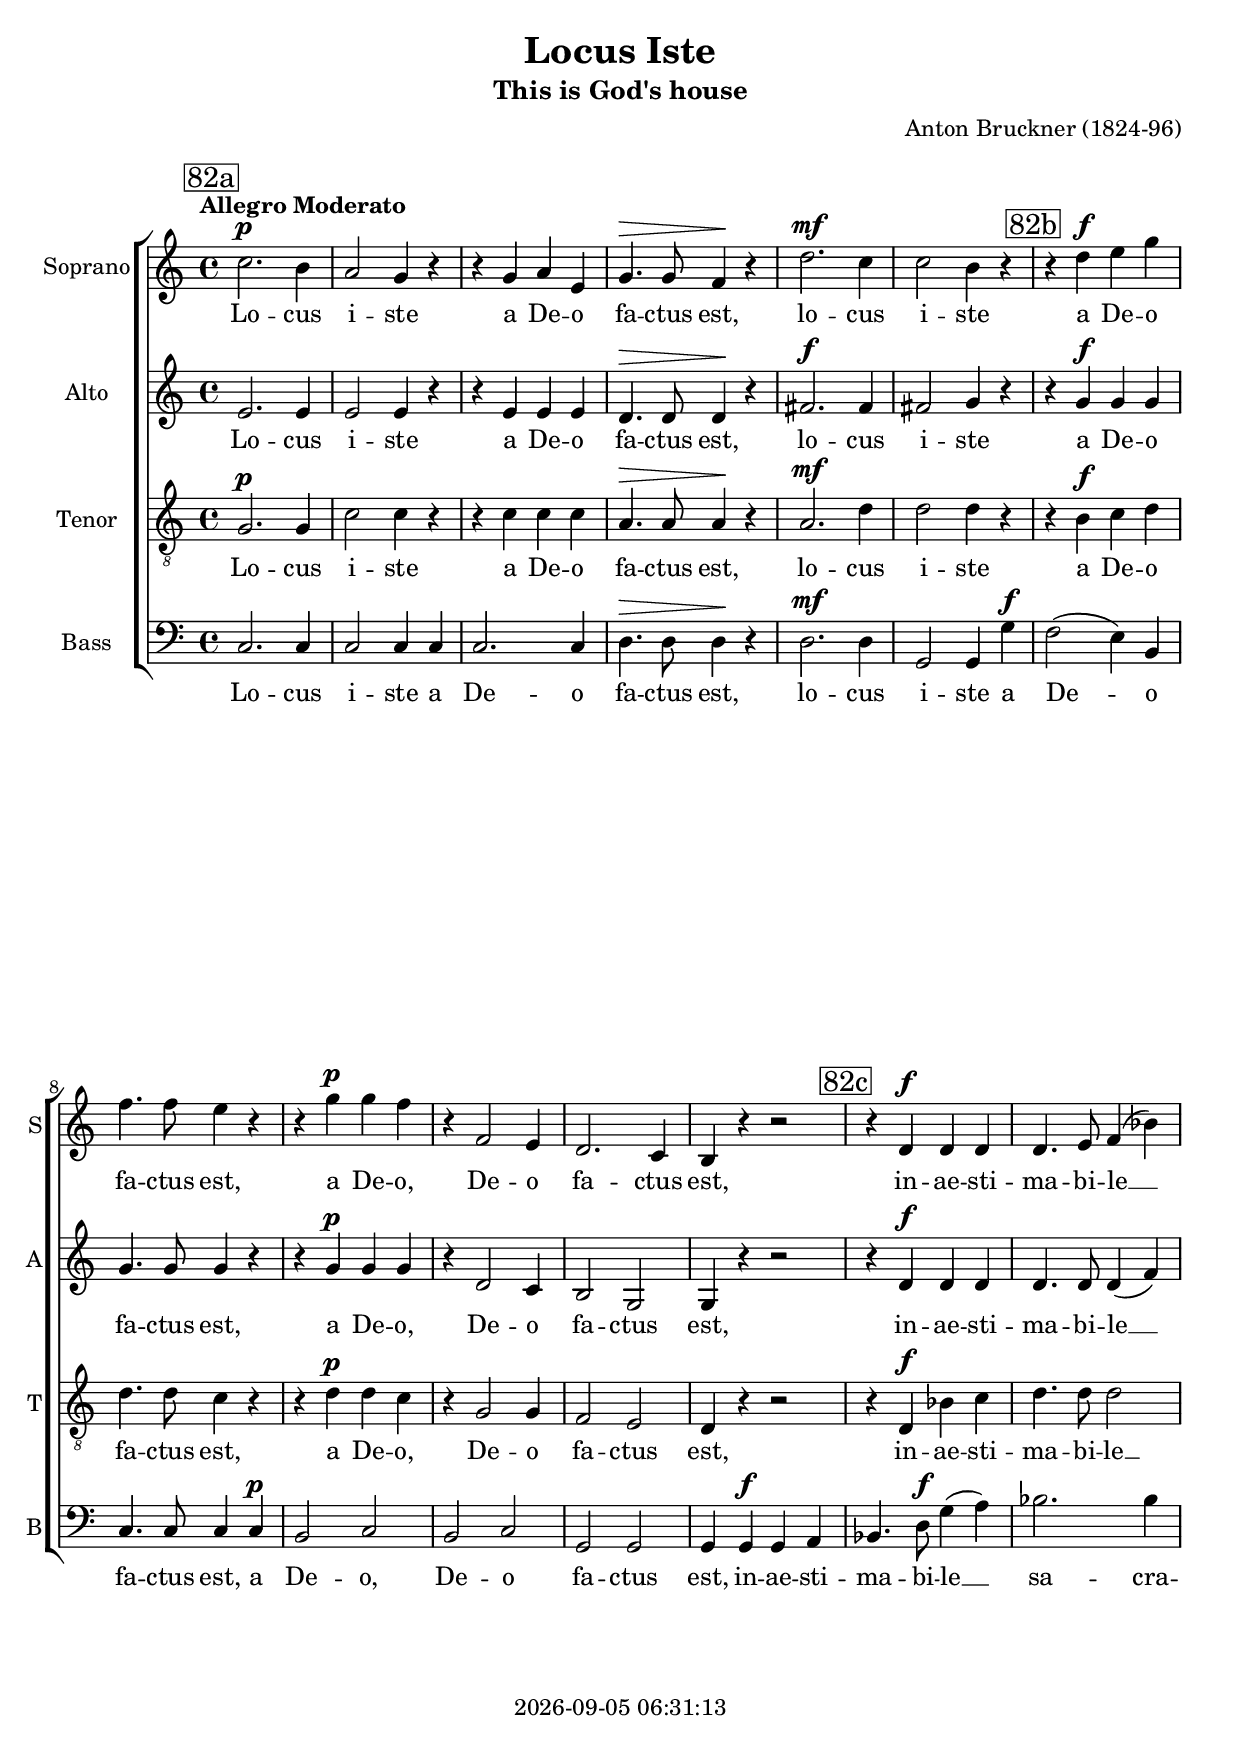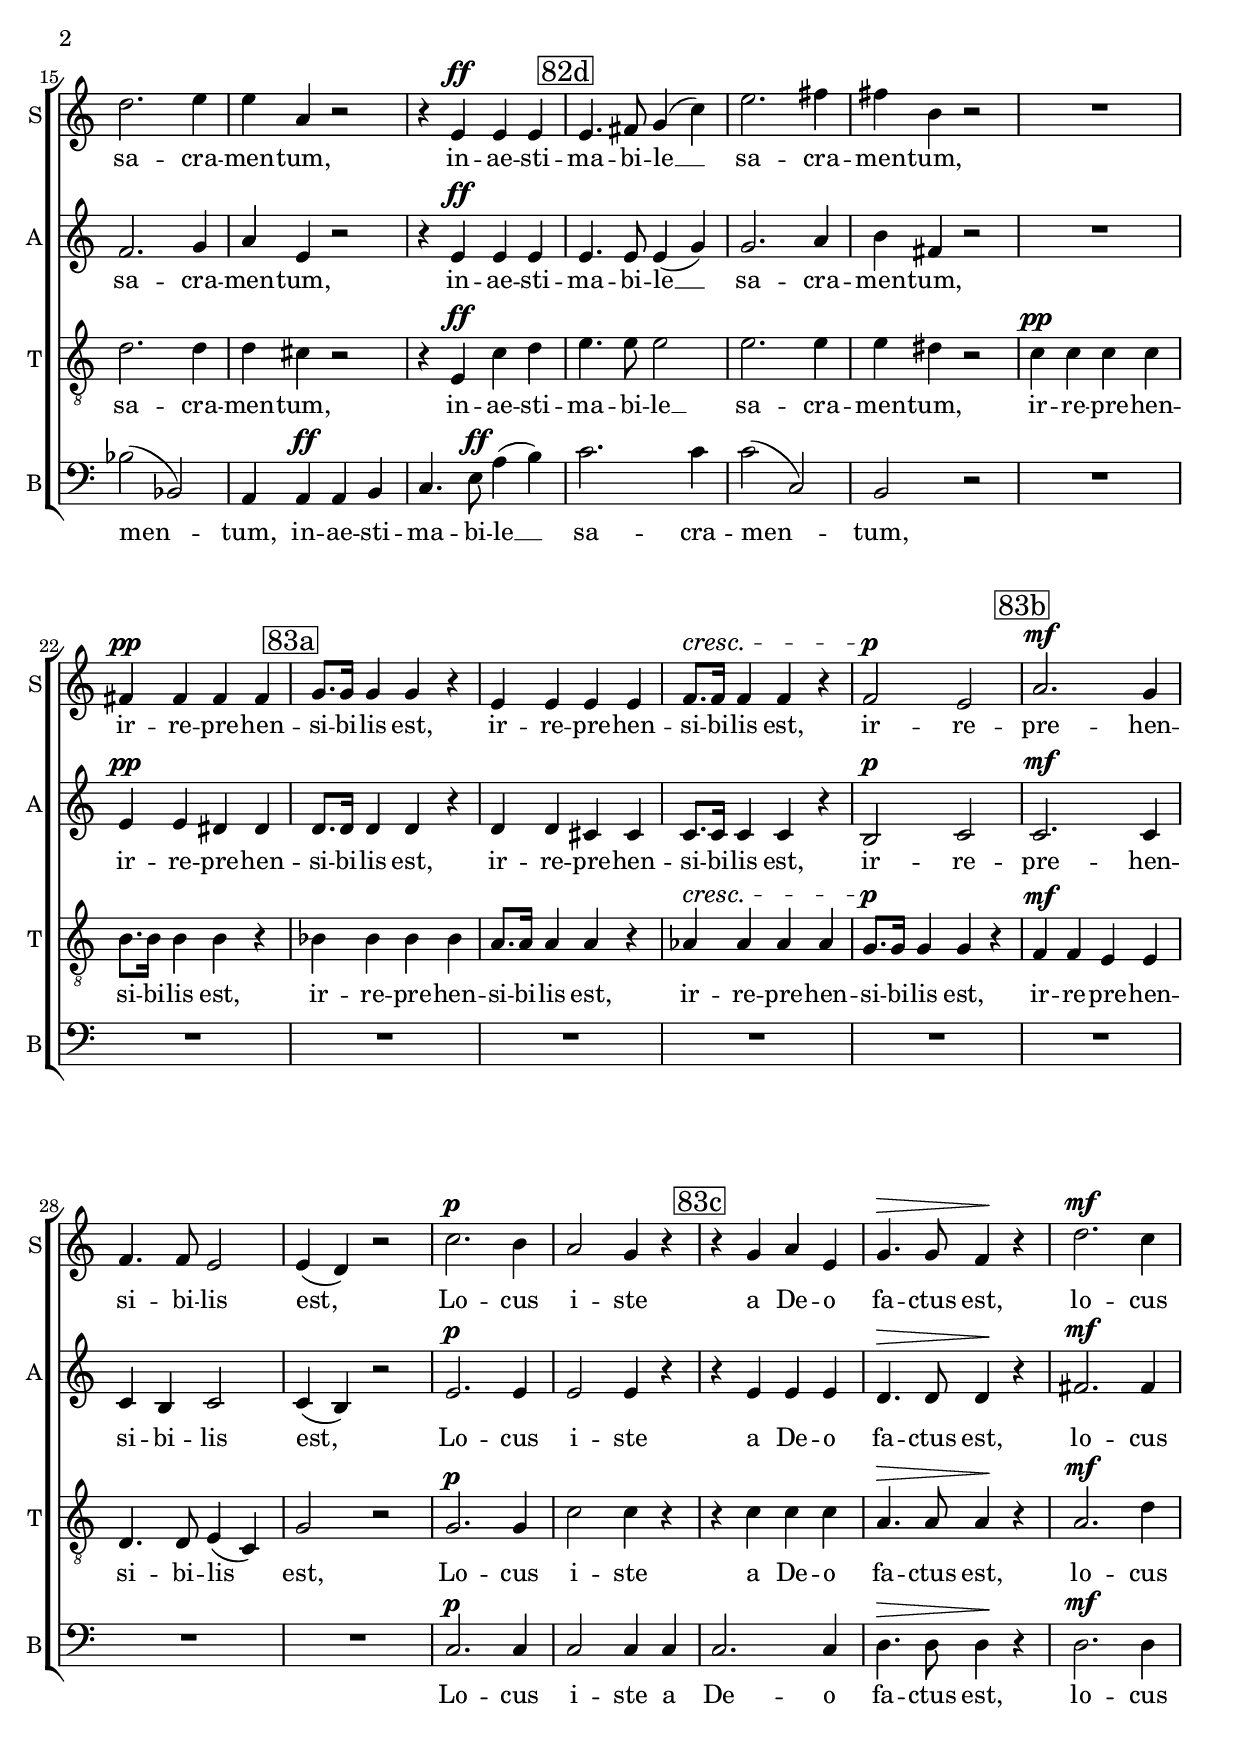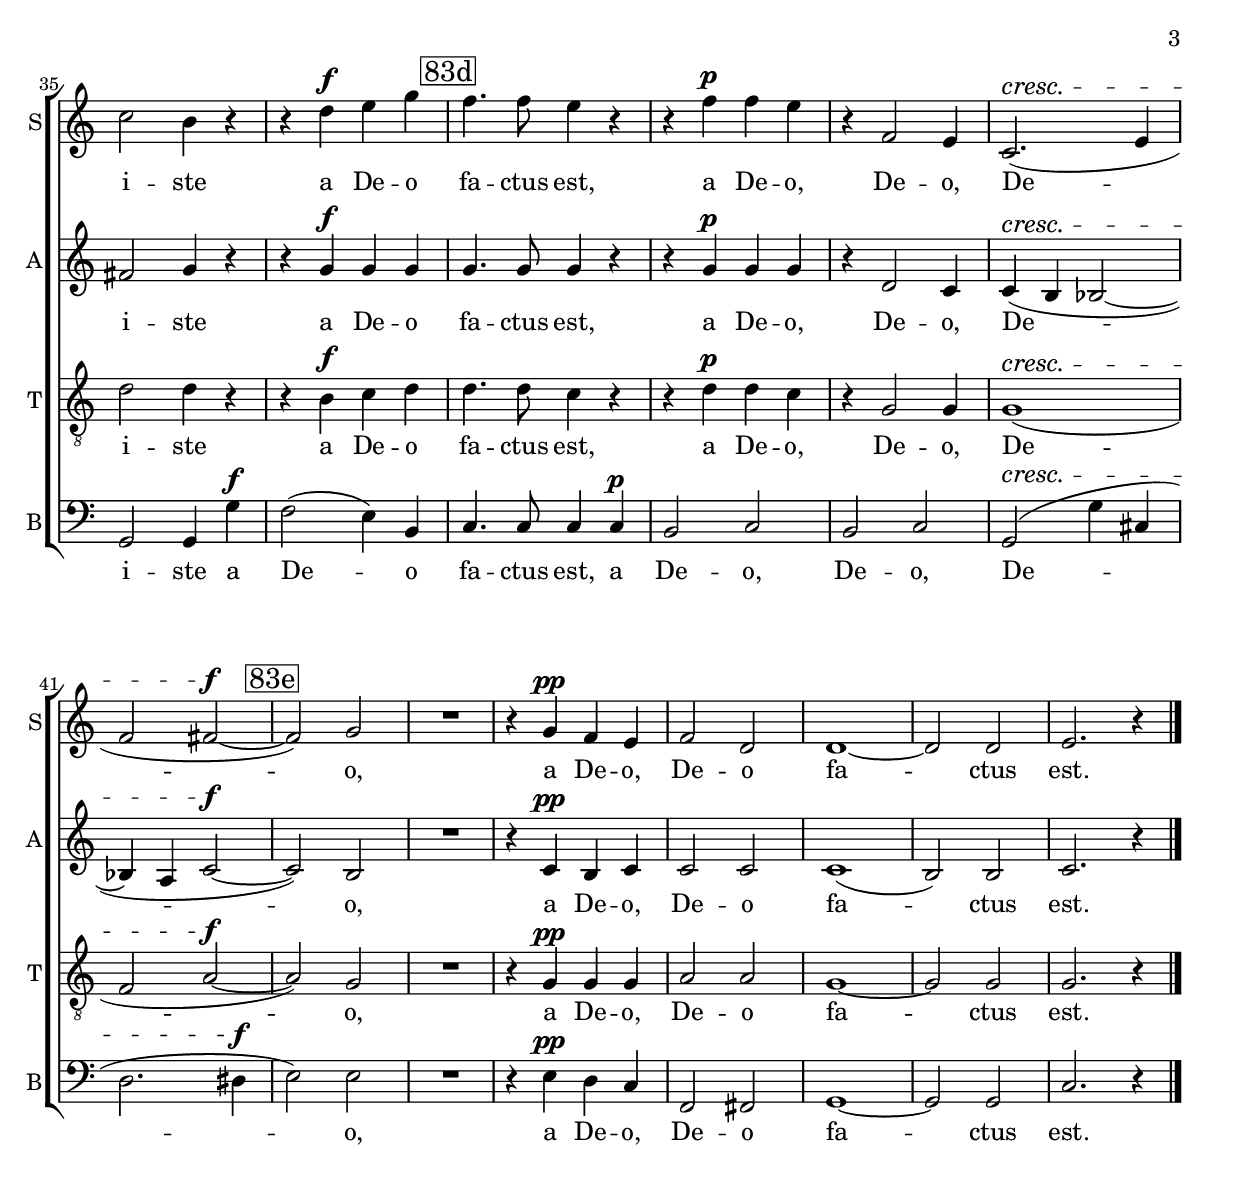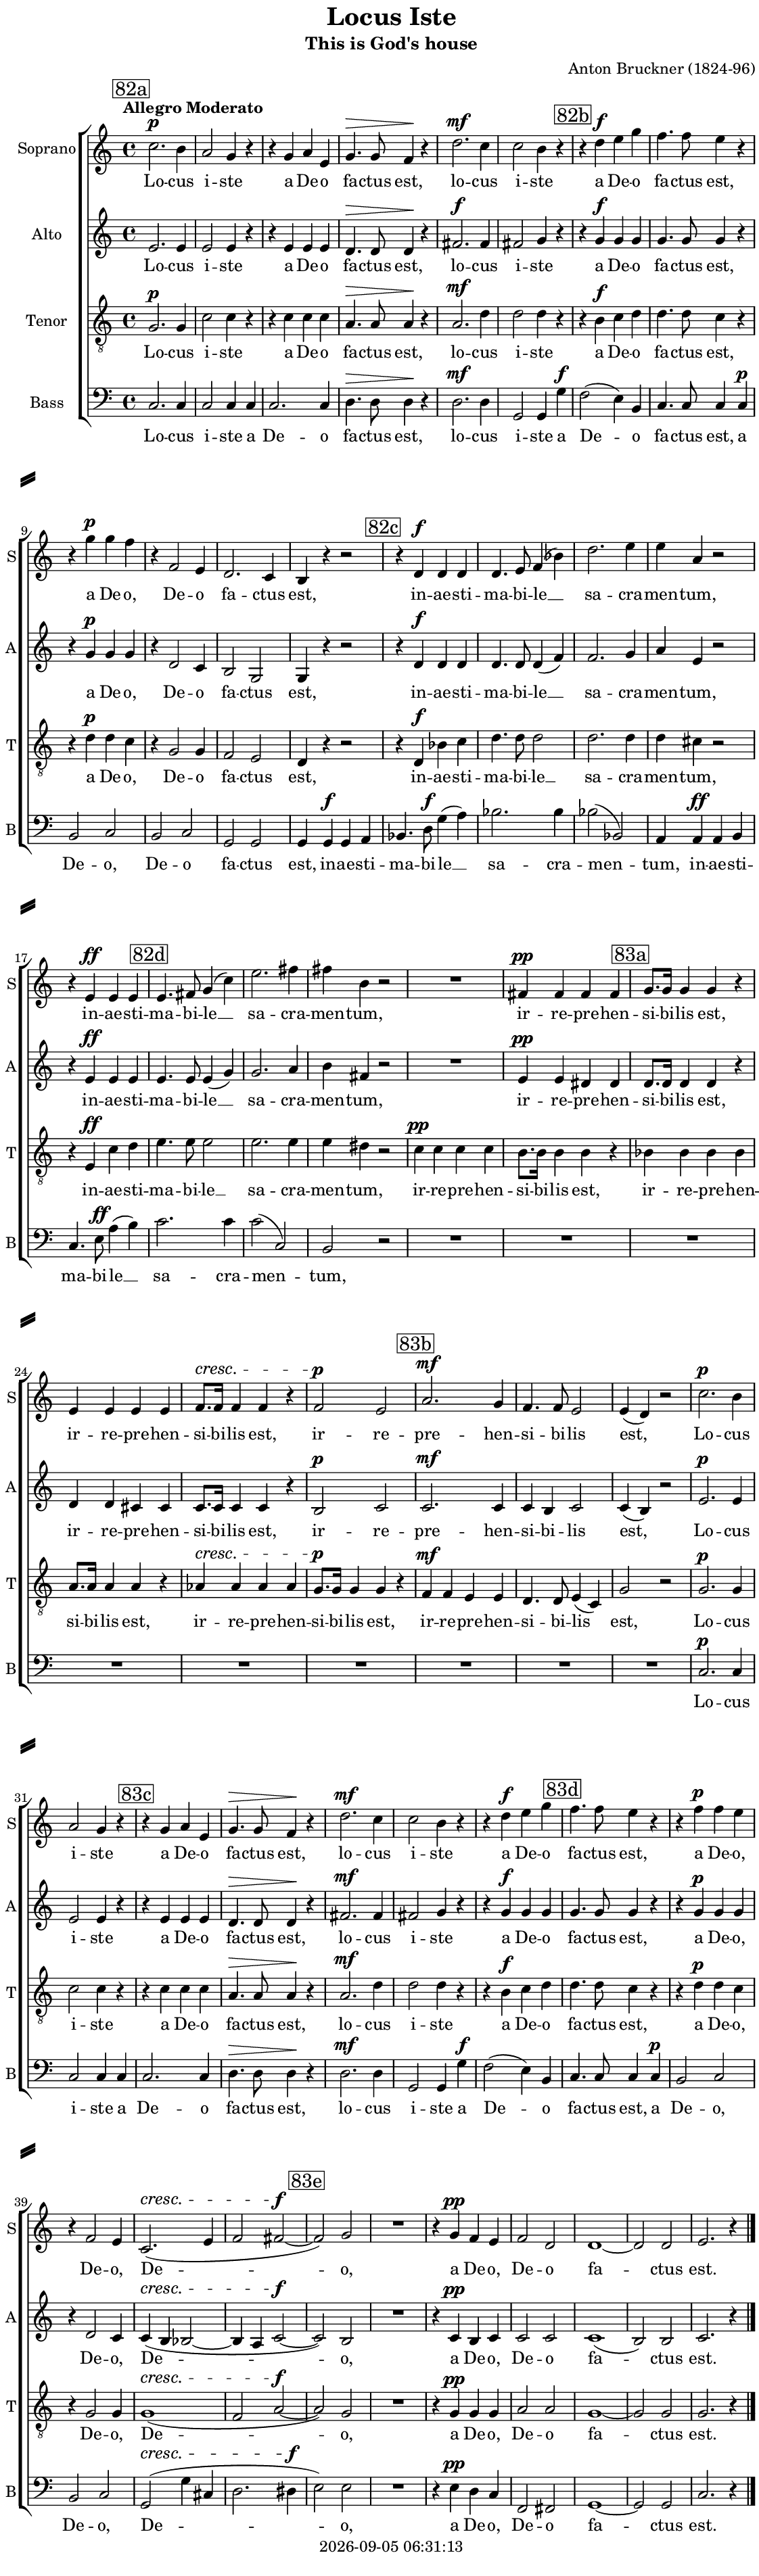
\version "2.22.0"

\include "predefined-guitar-fretboards.ly"
\include "articulate.ly"

today = #(strftime "%Y-%m-%d %H:%M:%S" (localtime (current-time)))

\header {
% centered at top
%  dedication  = "dedication"
  title       = "Locus Iste"
  subtitle    = "This is God's house"
%  subsubtitle = "subsubtitle"
%  instrument  = "instrument"
  
% arrangement of following lines:
%
%  poet    composer
%  meter   arranger
%  piece       opus

  composer    = "Anton Bruckner (1824-96)"
%  arranger    = "arranger"
%  opus        = "opus"

%  poet        = "Tr. John Rutter"
%  meter       = "meter"
%  piece       = "piece"

% centered at bottom
% tagline     = "tagline" % default lilypond version
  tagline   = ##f
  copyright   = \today
}

% #(set-global-staff-size 16)

global = {
  \key c \major
  \time 4/4
}

TempoTrack = {
  \tempo "Allegro Moderato" 4=120
  \set Score.tempoHideNote = ##t
  s1
}

RehearsalTrack = {
%  \set Score.currentBarNumber = #5
  \mark \markup { \box "82a" } s1*6
  \mark \markup { \box "82b" } s1*6
  \mark \markup { \box "82c" } s1*5
  \mark \markup { \box "82d" } s1*5
  \mark \markup { \box "83a" } s1*4
  \mark \markup { \box "83b" } s1*5
  \mark \markup { \box "83c" } s1*5
  \mark \markup { \box "83d" } s1*5
  \mark \markup { \box "83e" } s1*6
}

soprano = \relative {
  \global
  c''2.^\p b4
  a2 g4 r
  r4 g a e
  g4.^\> 8 f4\! r4 d'2.^\mf c4
  c2 b4 r
  r4 d^\f e g % 82b
  f4. 8 e4 r
  r4 g^\p g f
  r4 f,2 e4
  d2. c4 b4 r4 r2
  r4 d^\f d d % 82c
  d4. e8 f4(bes)
  d2. e4
  e4 a, r2
  r4 e^\ff e e
  e4. fis8 g4(c) % 82d
  e2. fis4
  fis4 b, r2
  R1
  fis4^\pp 4 4 4
  g8. 16 4 4 r % 83a
  e4 4 4 4
  f8.^\cresc 16 4 4 r
  f2^\p e
  a2.^\mf g4 % 83b
  f4. 8 e2
  e4(d) r2
  c'2.^\p b4
  a2 g4 r
  r4 g a e % 83c
  g4.^\> 8 f4\! r
  d'2.^\mf c4
  c2 b4 r
  r4 d^\f e g
  f4. 8 e4 r % 83d
  r4 f^\p f e
  r4 f,2 e4
  c2.^\cresc (e4
  f2 fis^\f~
  fis2) g % 83e
  R1
  r4 g^\pp f e
  f2 d
  d1~
  d2 2
  e2. r4
  \bar "|."
}

wordsSA = \lyricmode {
  Lo -- cus i -- ste a De -- o fa -- ctus est,
  lo -- cus i -- ste a De -- o fa -- ctus est,
  a De -- o, De -- o fa -- ctus est,
  in -- ae -- sti -- ma -- bi -- le __ sa -- cra -- men -- tum,
  in -- ae -- sti -- ma -- bi -- le __ sa -- cra -- men -- tum,
  ir -- re -- pre -- hen -- si -- bi -- lis est,
  ir -- re -- pre -- hen -- si -- bi -- lis est,
  ir -- re -- pre -- hen -- si -- bi -- lis est,
  Lo -- cus i -- ste a De -- o fa -- ctus est,
  lo -- cus i -- ste a De -- o fa -- ctus est,
  a De -- o, De -- o, De -- o,
  a De -- o, De -- o fa -- ctus est.
}

wordsSAMidi = \lyricmode {
  "Lo" "cus " i "ste " "a " De "o " fa "ctus " "est, "
  "\nlo" "cus " i "ste " "a " De "o " fa "ctus " "est, "
  "\na " De "o, " De "o " fa "ctus " "est, "
  "\nin" ae sti ma bi "le "  sa cra men "tum, "
  "\nin" ae sti ma bi "le "  sa cra men "tum, "
  "\nir" re pre hen si bi "lis " "est, "
  "\nir" re pre hen si bi "lis " "est, "
  "\nir" re pre hen si bi "lis " "est, "
  "\nLo" "cus " i "ste " "a " De "o " fa "ctus " "est, "
  "\nlo" "cus " i "ste " "a " De "o " fa "ctus " "est, "
  "\na " De "o, " De "o, " De "o, "
  "\na " De "o, " De "o " fa "ctus " "est. "
}

alto = \relative {
  \global
  e'2.\omit\p 4
  e2 4 r
  r4 e e e
  d4.^\> 8 4\! r
  fis2.^\f 4
  fis2 g4 r
  r4 g^\f g g % 82b
  g4. 8 4 r
  r4 g^\p g g
  r4 d2 c4
  b2 g
  g4 r4 r2
  r4 d'^\f d d % 82c
  d4. 8 d4(f)
  f2. g4
  a4 e r2
  r4 e^\ff e e
  e4. 8 4(g) % 82d
  g2. a4
  b4 fis r2
  R1
  e4^\pp e dis dis
  d8. 16 4 4 r % 83a
  d4 4 cis cis
  c8. 16 4 4 r
  b2^\p c
  c2.^\mf 4 % 83b
  c4 b c2
  c4(b) r2
  e2.^\p 4
  e2 4 r
  r4 e e e % 83c
  d4.^\> 8 4\! r
  fis2.^\mf 4
  fis2 g4 r
  r4 g^\f g g
  g4. 8 4 r % 83d
  r4 g^\p g g
  r4 d2 c4
  c4^\cresc(b bes2~
  bes4 a c2^\f~
  c2) b % 83w
  R1
  r4 c^\pp b c
  c2 2
  c1(
  b2) b
  c2. r4
  \bar "|."
}

tenor = \relative {
  \global
  g2.^\p 4
  c2 4 r
  r4 c c c
  a4.^\> 8 4\! r
  a2.^\mf d4
  d2 4 r
  r4 b^\f c d % 82b
  d4. 8 c4 r
  r4 d^\p d c
  r4 g2 4
  f2 e
  d4 r r2
  r4 d^\f bes' c % 82c
  d4. 8 2
  d2. 4
  d4 cis r2
  r4 e,^\ff c' d
  e4. 8 2 % 82d
  e2. 4
  e4 dis r2
  c4^\pp c c c
  b8. 16 4 4 r
  bes4 4 4 4 % 83a
  a8. 16 4 4 r
  aes4^\cresc 4 4 4
  g8.^\p 16 4 4 r
  f4^\mf f e e % 83b
  d4. 8 e4(c)
  g'2 r
  g2.^\p 4
  c2 4 r
  r4 c c c % 83c
  a4.^\> 8 4\! r
  a2.^\mf d4
  d2 4 r
  r4 b^\f c d
  d4. 8 c4 r % 83d
  r4 d^\p d c
  r4 g2 4
  g1^\cresc(
  f2 a^\f~
  a2) g % 83e
  R1
  r4 g^\pp g g
  a2 2
  g1~
  g2 g
  g2. r4
  \bar "|."
}

wordsT = \lyricmode {
  Lo -- cus i -- ste a De -- o fa -- ctus est,
  lo -- cus i -- ste a De -- o fa -- ctus est,
  a De -- o, De -- o fa -- ctus est,
  in -- ae -- sti -- ma -- bi -- le __ sa -- cra -- men -- tum,
  in -- ae -- sti -- ma -- bi -- le __ sa -- cra -- men -- tum,
  ir -- re -- pre -- hen -- si -- bi -- lis est,
  ir -- re -- pre -- hen -- si -- bi -- lis est,
  ir -- re -- pre -- hen -- si -- bi -- lis est,
  ir -- re -- pre -- hen -- si -- bi -- lis est,
  Lo -- cus i -- ste a De -- o fa -- ctus est,
  lo -- cus i -- ste a De -- o fa -- ctus est,
  a De -- o, De -- o, De -- o,
  a De -- o, De -- o fa -- ctus est.
}

wordsTMidi = \lyricmode {
  "Lo" "cus " i "ste " "a " De "o " fa "ctus " "est, "
  "\nlo" "cus " i "ste " "a " De "o " fa "ctus " "est, "
  "\na " De "o, " De "o " fa "ctus " "est, "
  "\nin" ae sti ma bi "le "  sa cra men "tum, "
  "\nin" ae sti ma bi "le "  sa cra men "tum, "
  "\nir" re pre hen si bi "lis " "est, "
  "\nir" re pre hen si bi "lis " "est, "
  "\nir" re pre hen si bi "lis " "est, "
  "\nir" re pre hen si bi "lis " "est, "
  "\nLo" "cus " i "ste " "a " De "o " fa "ctus " "est, "
  "\nlo" "cus " i "ste " "a " De "o " fa "ctus " "est, "
  "\na " De "o, " De "o, " De "o, "
  "\na " De "o, " De "o " fa "ctus " "est. "
}

bass = \relative {
  \global
  c2.\omit\p 4
  c2 4 4
  c2. 4
  d4.^\> 8 4\! r
  d2.^\mf 4
  g,2 4 g'^\f
  f2(e4) b % 82b
  c4. 8 4 4^\p
  b2 c
  b2 c
  g2 2
  g4 4^\f g a
  bes4. d8^\f g4(a) % 82c
  bes2. 4
  bes2(bes,)
  a4 a^\ff a b
  c4. e8^\ff a4(b)
  c2. 4 % 82d
  c2(c,)
  b2 r
  R1*9
  c2.^\p 4 % 83b+++
  c2 4 4
  c2. 4 % 83c
  d4.^\> 8 4\! r
  d2.^\mf 4
  g,2 4 g'^\f
  f2(e4) b
  c4. 8 4 4^\p % 83d
  b2 c
  b2 c
  g2^\cresc(g'4 cis,
  d2. dis4^\f
  e2) e % 83e
  R1
  r4 e^\pp d c
  f,2 fis
  g1~
  g2 2
  c2. r4
  \bar "|."
}

wordsBass = \lyricmode {
  Lo -- cus i -- ste a De -- o fa -- ctus est,
  lo -- cus i -- ste a De -- o fa -- ctus est,
  a De -- o, De -- o fa -- ctus est,
  in -- ae -- sti -- ma -- bi -- le __ sa -- cra -- men -- tum,
  in -- ae -- sti -- ma -- bi -- le __ sa -- cra -- men -- tum,

  Lo -- cus i -- ste a De -- o fa -- ctus est,
  lo -- cus i -- ste a De -- o fa -- ctus est,
  a De -- o, De -- o, De -- o,
  a De -- o, De -- o fa -- ctus est.
}

wordsBassMidi = \lyricmode {
  "Lo" "cus " i "ste " "a " De "o " fa "ctus " "est, "
  "\nlo" "cus " i "ste " "a " De "o " fa "ctus " "est, "
  "\na " De "o, " De "o " fa "ctus " "est, "
  "\nin" ae sti ma bi "le "  sa cra men "tum, "
  "\nin" ae sti ma bi "le "  sa cra men "tum, "

  "\nLo" "cus " i "ste " "a " De "o " fa "ctus " "est, "
  "\nlo" "cus " i "ste " "a " De "o " fa "ctus " "est, "
  "\na " De "o, " De "o, " De "o, "
  "\na " De "o, " De "o " fa "ctus " "est. "
}

\book {
  \bookOutputSuffix "single"
  \score {
    <<
      <<
        \new ChoirStaff <<
                                % Single soprano staff
          \new Staff = soprano \with {
            instrumentName = #"Soprano"
            shortInstrumentName = #"S"
            midiInstrument = "choir aahs"
          }
          <<
            \new Voice \TempoTrack
            \new Voice \RehearsalTrack
            \new Voice \soprano
            \addlyrics \wordsSA
          >>
                                % Single alto staff
          \new Staff = alto \with {
            instrumentName = #"Alto"
            shortInstrumentName = #"A"
            midiInstrument = "choir aahs"
          }
          <<
            \new Voice \alto
            \addlyrics \wordsSA
          >>
                                % Single tenor staff
          \new Staff = tenor \with {
            instrumentName = #"Tenor"
            shortInstrumentName = #"T"
            midiInstrument = "choir aahs"
          }
          <<
            \clef "treble_8"
            \new Voice \tenor
            \addlyrics \wordsT
          >>
                                % Single bass staff
          \new Staff = bass \with {
            instrumentName = #"Bass"
            shortInstrumentName = #"B"
            midiInstrument = "choir aahs"
          }
          <<
            \clef "bass"
            \new Voice \bass
            \addlyrics \wordsBass
          >>
                                % Joint soprano/alto staff
%          \new Staff = women \with {
%            instrumentName = #"Soprano/Alto"
%            shortInstrumentName = #"SA"
%            midiInstrument = "choir aahs"
%          }
%          <<
%            \new Voice \RehearsalTrack
%            \new Voice \partCombine \soprano \alto
%            \new NullVoice \soprano
%            \addlyrics \words
%          >>
                                % Joint tenor/bass staff
%          \new Staff = men \with {
%            instrumentName = #"Tenor/Bass"
%            shortInstrumentName = #"TB"
%            midiInstrument = "choir aahs"
%          }
%          <<
%            \clef "bass"
%            \new Voice \partCombine \tenor \bass
%          >>
        >>
%        \new PianoStaff = piano <<
%          \new Staff = pianorh \with {
%           printPartCombineTexts = ##f
%            midiInstrument = "acoustic grand piano"
%          }
%          <<
%            \new Voice \partCombine \pianoRHone \pianoRHtwo
%          >>
%          \new Dynamics \dynamicsPiano
%          \new Staff = pianolh \with {
%            printPartCombineTexts = ##f
%            midiInstrument = "acoustic grand piano"
%          }
%          <<
%            \clef "bass"
%            \new Voice \partCombine \pianoLHone \pianoLHtwo
%          >>
%        >>
      >>
    >>
    \layout {
      indent = 1.5\cm
      \pointAndClickOff
      \context {
%        \Staff \RemoveAllEmptyStaves
        barNumberVisibility = #first-bar-number-invisible-save-broken-bars
        \override BarNumber.break-visibility = ##(#f #t #t)
      }
    }
  }
}

\book {
  \bookOutputSuffix "singlepage"
  \paper {
    top-margin = 0
    left-margin = 7
    right-margin = 1
    paper-width = 190\mm
    page-breaking = #ly:one-page-breaking
    system-system-spacing.basic-distance = #22
    system-separator-markup = \slashSeparator
  }
  \score {
    <<
      <<
        \new ChoirStaff <<
                                % Single soprano staff
          \new Staff = soprano \with {
            instrumentName = #"Soprano"
            shortInstrumentName = #"S"
            midiInstrument = "choir aahs"
          }
          <<
            \new Voice \TempoTrack
            \new Voice \RehearsalTrack
            \new Voice \soprano
            \addlyrics \wordsSA
          >>
                                % Single alto staff
          \new Staff = alto \with {
            instrumentName = #"Alto"
            shortInstrumentName = #"A"
            midiInstrument = "choir aahs"
          }
          <<
            \new Voice \alto
            \addlyrics \wordsSA
          >>
                                % Single tenor staff
          \new Staff = tenor \with {
            instrumentName = #"Tenor"
            shortInstrumentName = #"T"
            midiInstrument = "choir aahs"
          }
          <<
            \clef "treble_8"
            \new Voice \tenor
            \addlyrics \wordsT
          >>
                                % Single bass staff
          \new Staff = bass \with {
            instrumentName = #"Bass"
            shortInstrumentName = #"B"
            midiInstrument = "choir aahs"
          }
          <<
            \clef "bass"
            \new Voice \bass
            \addlyrics \wordsBass
          >>
                                % Joint soprano/alto staff
%          \new Staff = women \with {
%            instrumentName = #"Soprano/Alto"
%            shortInstrumentName = #"SA"
%            midiInstrument = "choir aahs"
%          }
%          <<
%            \new Voice \RehearsalTrack
%            \new Voice \partCombine \soprano \alto
%            \new NullVoice \soprano
%            \addlyrics \words
%          >>
                                % Joint tenor/bass staff
%          \new Staff = men \with {
%            instrumentName = #"Tenor/Bass"
%            shortInstrumentName = #"TB"
%            midiInstrument = "choir aahs"
%          }
%          <<
%            \clef "bass"
%            \new Voice \partCombine \tenor \bass
%          >>
        >>
%        \new PianoStaff = piano <<
%          \new Staff = pianorh \with {
%           printPartCombineTexts = ##f
%            midiInstrument = "acoustic grand piano"
%          }
%          <<
%            \new Voice \partCombine \pianoRHone \pianoRHtwo
%          >>
%          \new Dynamics \dynamicsPiano
%          \new Staff = pianolh \with {
%            printPartCombineTexts = ##f
%            midiInstrument = "acoustic grand piano"
%          }
%          <<
%            \clef "bass"
%            \new Voice \partCombine \pianoLHone \pianoLHtwo
%          >>
%        >>
      >>
    >>
    \layout {
      indent = 1.5\cm
      \pointAndClickOff
      \context {
%        \Staff \RemoveAllEmptyStaves
        barNumberVisibility = #first-bar-number-invisible-save-broken-bars
        \override BarNumber.break-visibility = ##(#f #t #t)
      }
    }
  }
}

\book {
  \bookOutputSuffix "midi-women"
  \score {
%   \articulate
    <<
      <<
        \new ChoirStaff <<
                                % Single soprano staff
          \new Staff = soprano \with {
            instrumentName = #"Soprano"
            shortInstrumentName = #"S"
            midiInstrument = "choir aahs"
          }
          <<
            \new Voice \TempoTrack
            \new Voice \soprano
            \addlyrics \wordsSAMidi
          >>
                                % Single alto staff
          \new Staff = alto \with {
            instrumentName = #"Alto"
            shortInstrumentName = #"A"
            midiInstrument = "choir aahs"
          }
          <<
            \new Voice \alto
          >>
                                % Single tenor staff
          \new Staff = tenor \with {
            instrumentName = #"Tenor"
            shortInstrumentName = #"T"
            midiInstrument = "choir aahs"
          }
          <<
            \clef "treble_8"
            \new Voice \tenor
          >>
                                % Single bass staff
          \new Staff = bass \with {
            instrumentName = #"Bass"
            shortInstrumentName = #"B"
            midiInstrument = "choir aahs"
          }
          <<
            \clef "bass"
            \new Voice \bass
          >>
        >>
      >>
    >>
    \midi {}
  }
}

\book {
  \bookOutputSuffix "midi-tenor"
  \score {
%   \articulate
    <<
      <<
        \new ChoirStaff <<
                                % Single soprano staff
          \new Staff = soprano \with {
            instrumentName = #"Soprano"
            shortInstrumentName = #"S"
            midiInstrument = "choir aahs"
          }
          <<
            \new Voice \TempoTrack
            \new Voice \soprano
          >>
                                % Single alto staff
          \new Staff = alto \with {
            instrumentName = #"Alto"
            shortInstrumentName = #"A"
            midiInstrument = "choir aahs"
          }
          <<
            \new Voice \alto
          >>
                                % Single tenor staff
          \new Staff = tenor \with {
            instrumentName = #"Tenor"
            shortInstrumentName = #"T"
            midiInstrument = "choir aahs"
          }
          <<
            \clef "treble_8"
            \new Voice \tenor
            \addlyrics \wordsTMidi
          >>
                                % Single bass staff
          \new Staff = bass \with {
            instrumentName = #"Bass"
            shortInstrumentName = #"B"
            midiInstrument = "choir aahs"
          }
          <<
            \clef "bass"
            \new Voice \bass
          >>
        >>
      >>
    >>
    \midi {}
  }
}

\book {
  \bookOutputSuffix "midi-bass"
  \score {
%   \articulate
    <<
      <<
        \new ChoirStaff <<
                                % Single soprano staff
          \new Staff = soprano \with {
            instrumentName = #"Soprano"
            shortInstrumentName = #"S"
            midiInstrument = "choir aahs"
          }
          <<
            \new Voice \TempoTrack
            \new Voice \soprano
          >>
                                % Single alto staff
          \new Staff = alto \with {
            instrumentName = #"Alto"
            shortInstrumentName = #"A"
            midiInstrument = "choir aahs"
          }
          <<
            \new Voice \alto
          >>
                                % Single tenor staff
          \new Staff = tenor \with {
            instrumentName = #"Tenor"
            shortInstrumentName = #"T"
            midiInstrument = "choir aahs"
          }
          <<
            \clef "treble_8"
            \new Voice \tenor
          >>
                                % Single bass staff
          \new Staff = bass \with {
            instrumentName = #"Bass"
            shortInstrumentName = #"B"
            midiInstrument = "choir aahs"
          }
          <<
            \clef "bass"
            \new Voice \bass
            \addlyrics \wordsBassMidi
          >>
        >>
      >>
    >>
    \midi {}
  }
}
